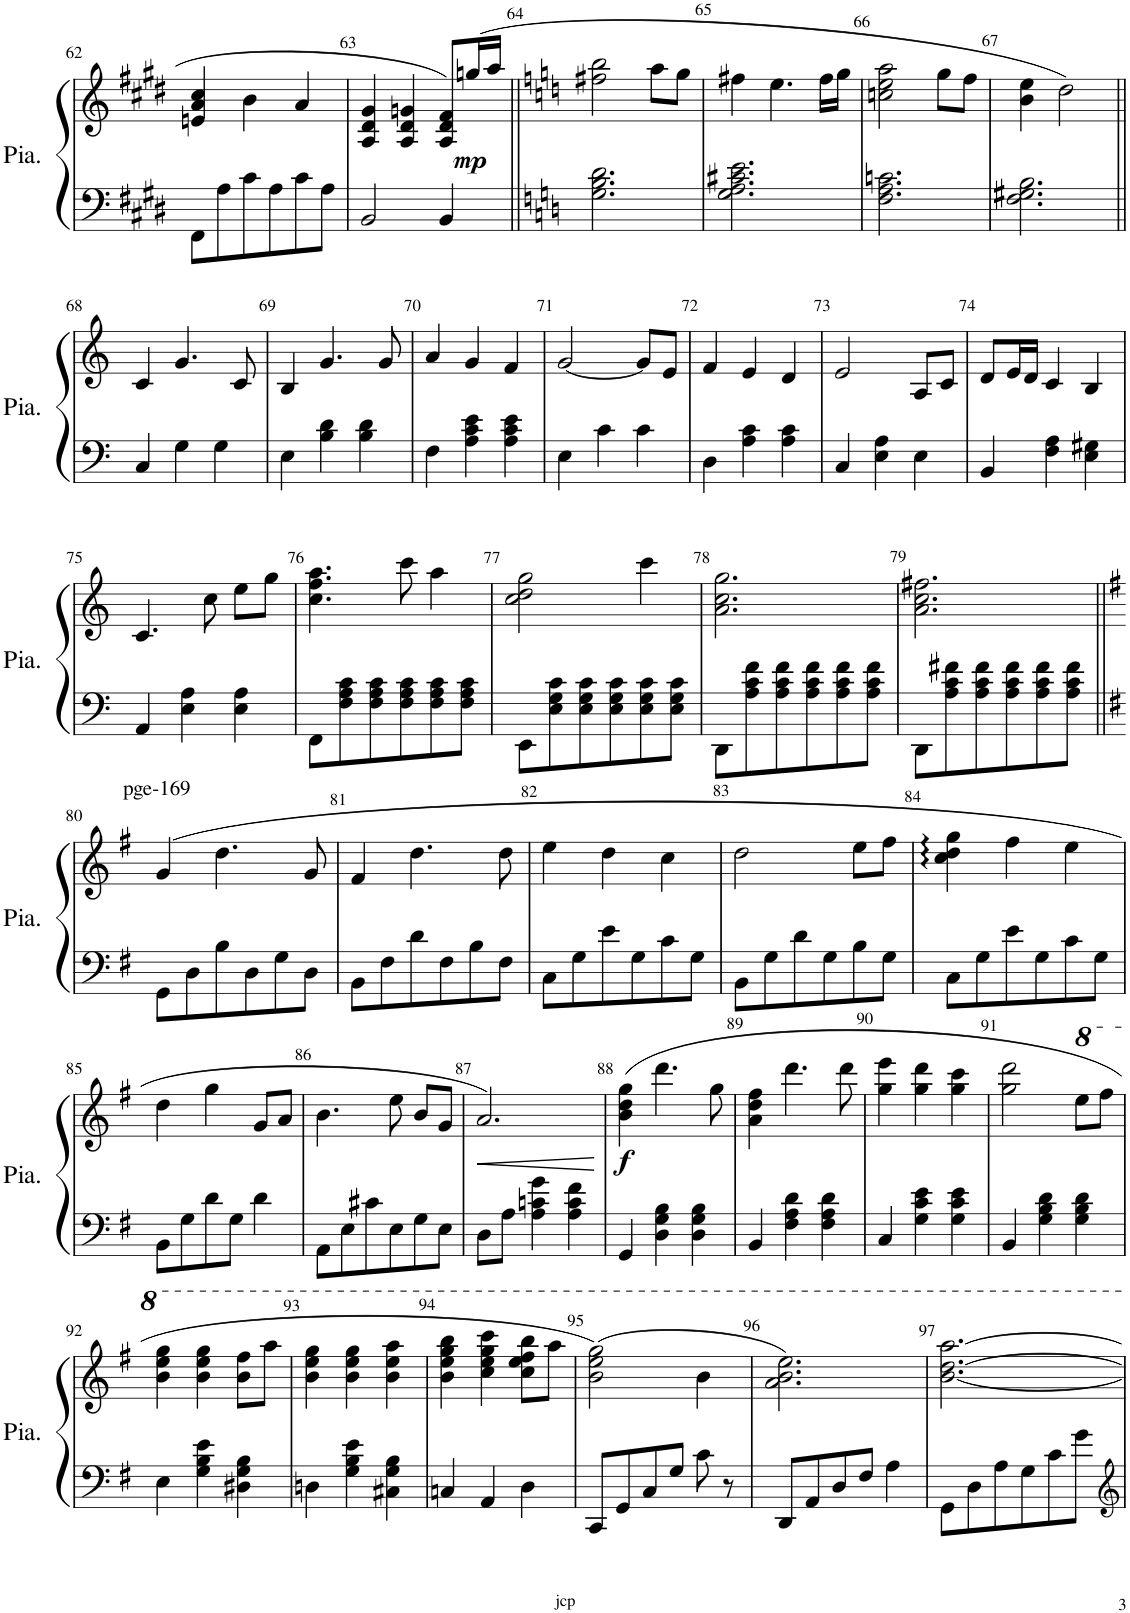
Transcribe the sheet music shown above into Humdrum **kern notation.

**kern	**kern	**dynam
*part1	*part1	*part1
*staff2	*staff1	*staff1/2
*I"Piano	*	*
*I'Pia.	*	*
!!LO:PB:g=z
*clefF4	*clefG2	*
*k[f#c#g#d#]	*k[f#c#g#d#]	*
*M3/4	*M3/4	*
=62	=62	=62
8FF#\L	4en/ 4a/ 4cc#/	.
8A\	.	.
8c#\	4b\	.
8A\	.	.
8c#\	4a/	.
8A\J	.	.
=63	=63	=63
2BB/	4A/ 4d#/ 4g#/	.
.	4A/ 4d#/ 4gn/	.
4BB/	8A/ 8d#/ 8f#/L	.
!	!	!LO:DY:b
.	(16ggn/L	mp
.	16aa/JJ	.
=64||	=64||	=64||
*k[]	*k[]	*
2.G\ 2.B\ 2.d\	2ff#X\ 2bb\	.
.	8aa\L	.
.	8gg\J	.
=65	=65	=65
2.G\ 2.A\ 2.c#X\ 2.e\	4ff#X\	.
.	4.ee\	.
.	16ff#\LL	.
.	16gg\JJ	.
=66	=66	=66
2.F\ 2.A\ 2.cn\	2ccn\ 2ee\ 2aa\	.
.	8gg\L	.
.	8ff\J	.
=67	=67	=67
2.F\ 2.G#X\ 2.B\	4b\ 4ee\	.
.	2dd\)	.
!!LO:LB:g=z
=68||	=68||	=68||
4C/	4c/	.
4G\	4.g/	.
4G\	.	.
.	8c/	.
=69	=69	=69
4E\	4B/	.
4B\ 4d\	4.g/	.
4B\ 4d\	.	.
.	8g/	.
=70	=70	=70
4F\	4a/	.
4A\ 4c\ 4e\	4g/	.
4A\ 4c\ 4e\	4f/	.
=71	=71	=71
4E\	[2g/	.
4c\	.	.
4c\	8g/L]	.
.	8e/J	.
=72	=72	=72
4D\	4f/	.
4A\ 4c\	4e/	.
4A\ 4c\	4d/	.
=73	=73	=73
4C/	2e/	.
4E\ 4A\	.	.
4E\	8A/L	.
.	8c/J	.
=74	=74	=74
4BB/	8d/L	.
.	16e/L	.
.	16d/JJ	.
4F\ 4A\	4c/	.
4E\ 4G#X\	4B/	.
!!LO:LB:g=z
=75	=75	=75
4AA/	4.c/	.
4E\ 4A\	.	.
.	8cc\	.
4E\ 4A\	8ee\L	.
.	8gg\J	.
=76	=76	=76
8FF\L	4.cc\ 4.ff\ 4.aa\	.
8F\ 8A\ 8c\	.	.
8F\ 8A\ 8c\	.	.
8F\ 8A\ 8c\	8ccc\	.
8F\ 8A\ 8c\	4aa\	.
8F\ 8A\ 8c\J	.	.
=77	=77	=77
8EE\L	2cc\ 2dd\ 2gg\	.
8E\ 8G\ 8c\	.	.
8E\ 8G\ 8c\	.	.
8E\ 8G\ 8c\	.	.
8E\ 8G\ 8c\	4ccc\	.
8E\ 8G\ 8c\J	.	.
=78	=78	=78
8DD\L	2.a\ 2.cc\ 2.gg\	.
8A\ 8c\ 8f\	.	.
8A\ 8c\ 8f\	.	.
8A\ 8c\ 8f\	.	.
8A\ 8c\ 8f\	.	.
8A\ 8c\ 8f\J	.	.
=79	=79	=79
8DD\L	2.a\ 2.cc\ 2.ff#X\	.
8A\ 8c\ 8f#X\	.	.
8A\ 8c\ 8f#\	.	.
8A\ 8c\ 8f#\	.	.
8A\ 8c\ 8f#\	.	.
8A\ 8c\ 8f#\J	.	.
!!LO:LB:g=z
=80||	=80||	=80||
*k[f#]	*k[f#]	*
!	!LO:TX:a:t=pge-169	!
8GG\L	(4g/	.
8D\	.	.
8B\	4.dd\	.
8D\	.	.
8G\	.	.
8D\J	8g/	.
=81	=81	=81
8BB\L	4f#/	.
8F#\	.	.
8d\	4.dd\	.
8F#\	.	.
8B\	.	.
8F#\J	8dd\	.
=82	=82	=82
8C\L	4ee\	.
8G\	.	.
8e\	4dd\	.
8G\	.	.
8c\	4cc\	.
8G\J	.	.
=83	=83	=83
8BB\L	2dd\	.
8G\	.	.
8d\	.	.
8G\	.	.
8B\	8ee\L	.
8G\J	8ff#\J	.
=84	=84	=84
8C\L	4cc\ 4dd\ 4gg\	.
8G\	.	.
8e\	4ff#\	.
8G\	.	.
8c\	4ee\	.
8G\J	.	.
!!LO:LB:g=z
=85	=85	=85
8BB\L	4dd\	.
8G\	.	.
8d\	4gg\	.
8G\J	.	.
4d\	8g/L	.
.	8a/J	.
=86	=86	=86
8AA\L	4.b\	.
8E\	.	.
8c#X\	.	.
8E\	8ee\	.
8G\	8b/L	.
8E\J	8g/J	.
=87	=87	=87
!	!	!LO:HP:b
8D\L	2.a/)	<
8A\J	.	.
4A\ 4cn\ 4g\	.	.
4A\ 4c\ 4f#\	.	.
.	.	[
=88	=88	=88
!	!	!LO:DY:b
4GG/	(4b\ 4dd\ 4gg\	f
4D\ 4G\ 4B\	4.ddd\	.
4D\ 4G\ 4B\	.	.
.	8gg\	.
=89	=89	=89
4BB/	4a\ 4dd\ 4ff#\	.
4F#\ 4A\ 4d\	4.ddd\	.
4F#\ 4A\ 4d\	.	.
.	8ddd\	.
=90	=90	=90
4C/	4gg\ 4eee\	.
4G\ 4c\ 4e\	4gg\ 4ddd\	.
4G\ 4c\ 4e\	4gg\ 4ccc\	.
=91	=91	=91
4BB/	2gg\ 2ddd\	.
4G\ 4B\ 4d\	.	.
4G\ 4B\ 4d\	8eee\L	.
.	8fff#\J	.
!!LO:LB:g=z
=92	=92	=92
4E\	4bb\ 4eee\ 4ggg\	.
4G\ 4B\ 4e\	4bb\ 4eee\ 4ggg\	.
4D#X\ 4G\ 4B\	8bb\ 8fff#\L	.
.	8aaa\J	.
=93	=93	=93
4Dn\	4bb\ 4eee\ 4ggg\	.
4G\ 4B\ 4e\	4bb\ 4eee\ 4ggg\	.
4C#X\ 4G\ 4B\	4bb\ 4eee\ 4aaa\	.
=94	=94	=94
4Cn/	4bb\ 4eee\ 4ggg\ 4bbb\	.
4AA/	4ccc\ 4eee\ 4ggg\ 4cccc\	.
4D\	8ccc\ 8eee\ 8fff#\ 8bbb\L	.
.	8aaa\J	.
=95	=95	=95
8CC/L	(2bb\ 2eee\ 2ggg\)	.
8GG/	.	.
8C/	.	.
8G/J	.	.
8c\	4bb\	.
8r	.	.
=96	=96	=96
8DD/L	2.aa\ 2.bb\ 2.eee\)	.
8AA/	.	.
8D/	.	.
8F#/J	.	.
4A\	.	.
=97	=97	=97
8GG\L	[2.bb\ [2.ddd\ [2.aaa\	.
8D\	.	.
8A\	.	.
8G\	.	.
8c\	.	.
8g\J	.	.
=	=	=
*-	*-	*-
